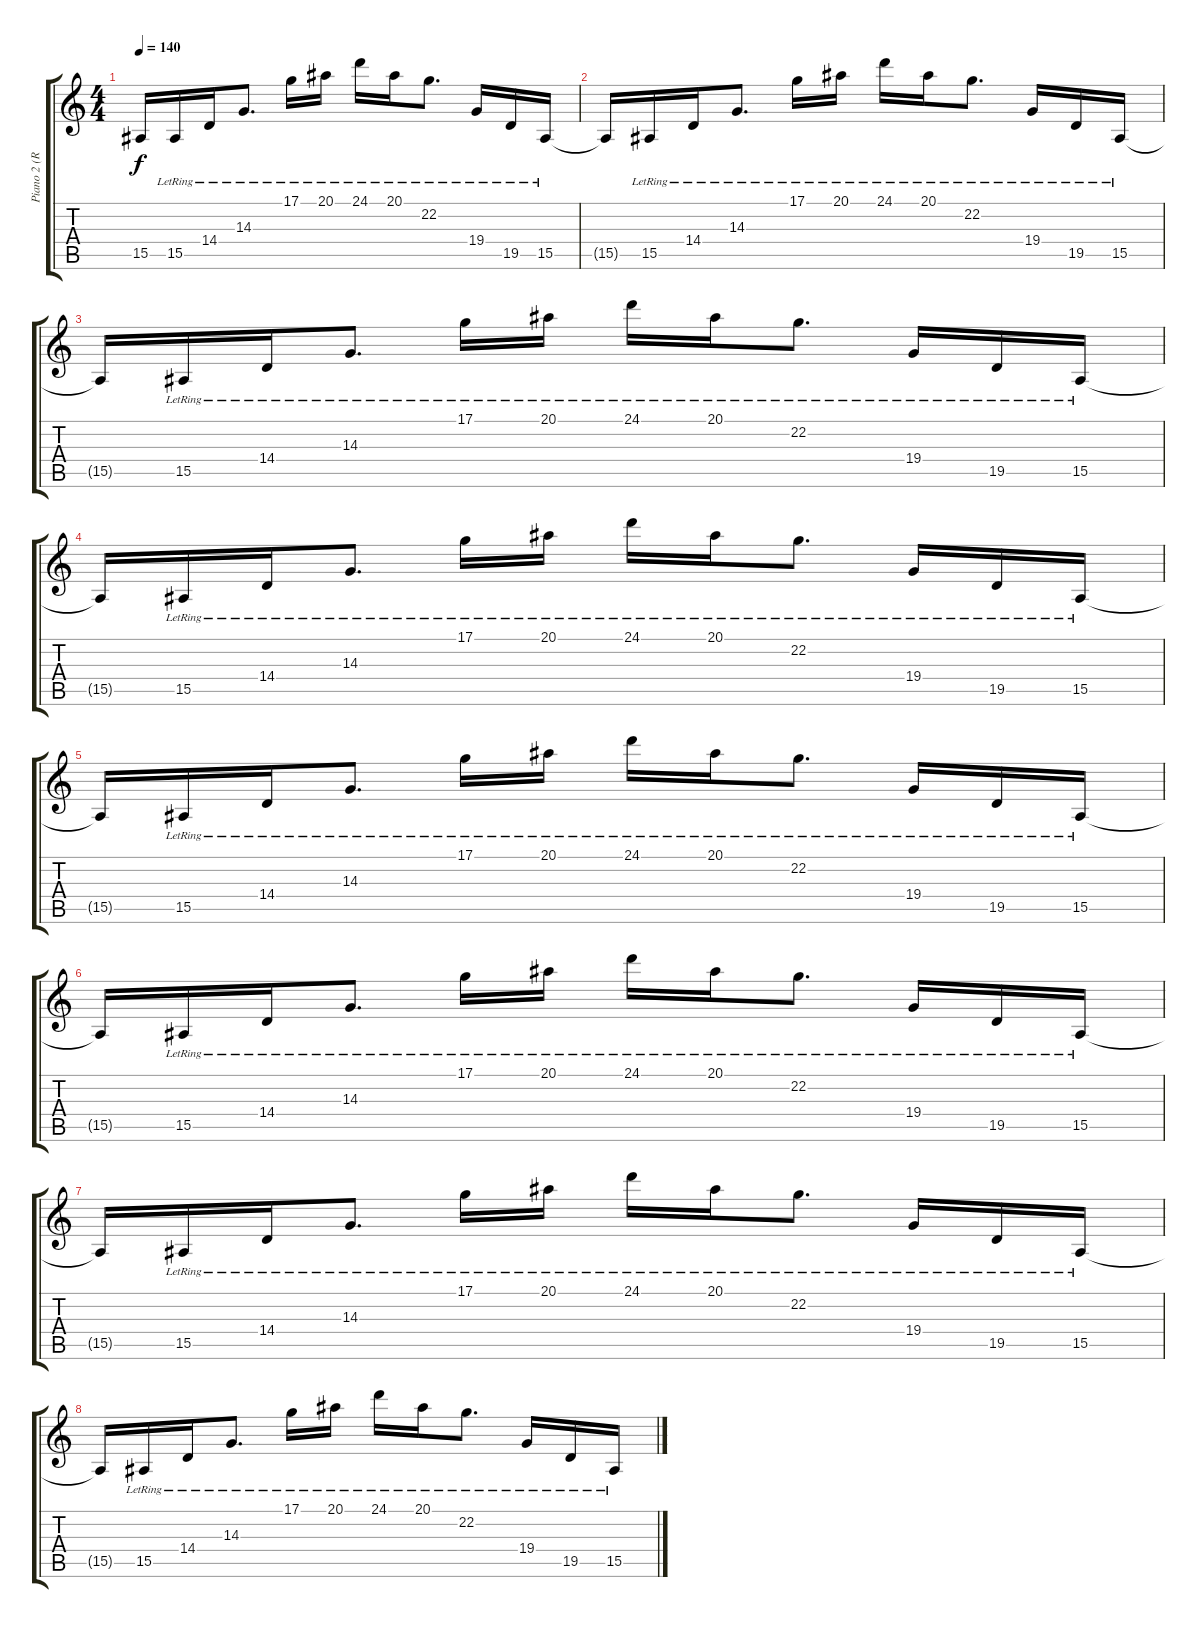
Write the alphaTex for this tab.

\track ("Piano 2 (Right Hand)" "Piano 2 (R") {instrument brightacousticpiano}
\staff {score tabs}
\tuning (D4 A3 F3 C3 G2 C2) {hide}
\ts (4 4)
\tempo 140
\clef g2
\ks c
15.5{t}.16{dy f} 15.5{lr}.16 14.4{lr}.16 14.3{lr}.8{d} 17.1{lr}.16 20.1{lr}.16 24.1{lr}.16 20.1{lr}.16 22.2{lr}.8{d} 19.4{lr}.16 19.5{lr}.16 15.5{lr}.16 |
15.5{t}.16 15.5{lr}.16 14.4{lr}.16 14.3{lr}.8{d} 17.1{lr}.16 20.1{lr}.16 24.1{lr}.16 20.1{lr}.16 22.2{lr}.8{d} 19.4{lr}.16 19.5{lr}.16 15.5{lr}.16 |
15.5{t}.16 15.5{lr}.16 14.4{lr}.16 14.3{lr}.8{d} 17.1{lr}.16 20.1{lr}.16 24.1{lr}.16 20.1{lr}.16 22.2{lr}.8{d} 19.4{lr}.16 19.5{lr}.16 15.5{lr}.16 |
15.5{t}.16 15.5{lr}.16 14.4{lr}.16 14.3{lr}.8{d} 17.1{lr}.16 20.1{lr}.16 24.1{lr}.16 20.1{lr}.16 22.2{lr}.8{d} 19.4{lr}.16 19.5{lr}.16 15.5{lr}.16 |
15.5{t}.16 15.5{lr}.16 14.4{lr}.16 14.3{lr}.8{d} 17.1{lr}.16 20.1{lr}.16 24.1{lr}.16 20.1{lr}.16 22.2{lr}.8{d} 19.4{lr}.16 19.5{lr}.16 15.5{lr}.16 |
15.5{t}.16 15.5{lr}.16 14.4{lr}.16 14.3{lr}.8{d} 17.1{lr}.16 20.1{lr}.16 24.1{lr}.16 20.1{lr}.16 22.2{lr}.8{d} 19.4{lr}.16 19.5{lr}.16 15.5{lr}.16 |
15.5{t}.16 15.5{lr}.16 14.4{lr}.16 14.3{lr}.8{d} 17.1{lr}.16 20.1{lr}.16 24.1{lr}.16 20.1{lr}.16 22.2{lr}.8{d} 19.4{lr}.16 19.5{lr}.16 15.5{lr}.16 |
15.5{t}.16 15.5{lr}.16 14.4{lr}.16 14.3{lr}.8{d} 17.1{lr}.16 20.1{lr}.16 24.1{lr}.16 20.1{lr}.16 22.2{lr}.8{d} 19.4{lr}.16 19.5{lr}.16 15.5{lr}.16
